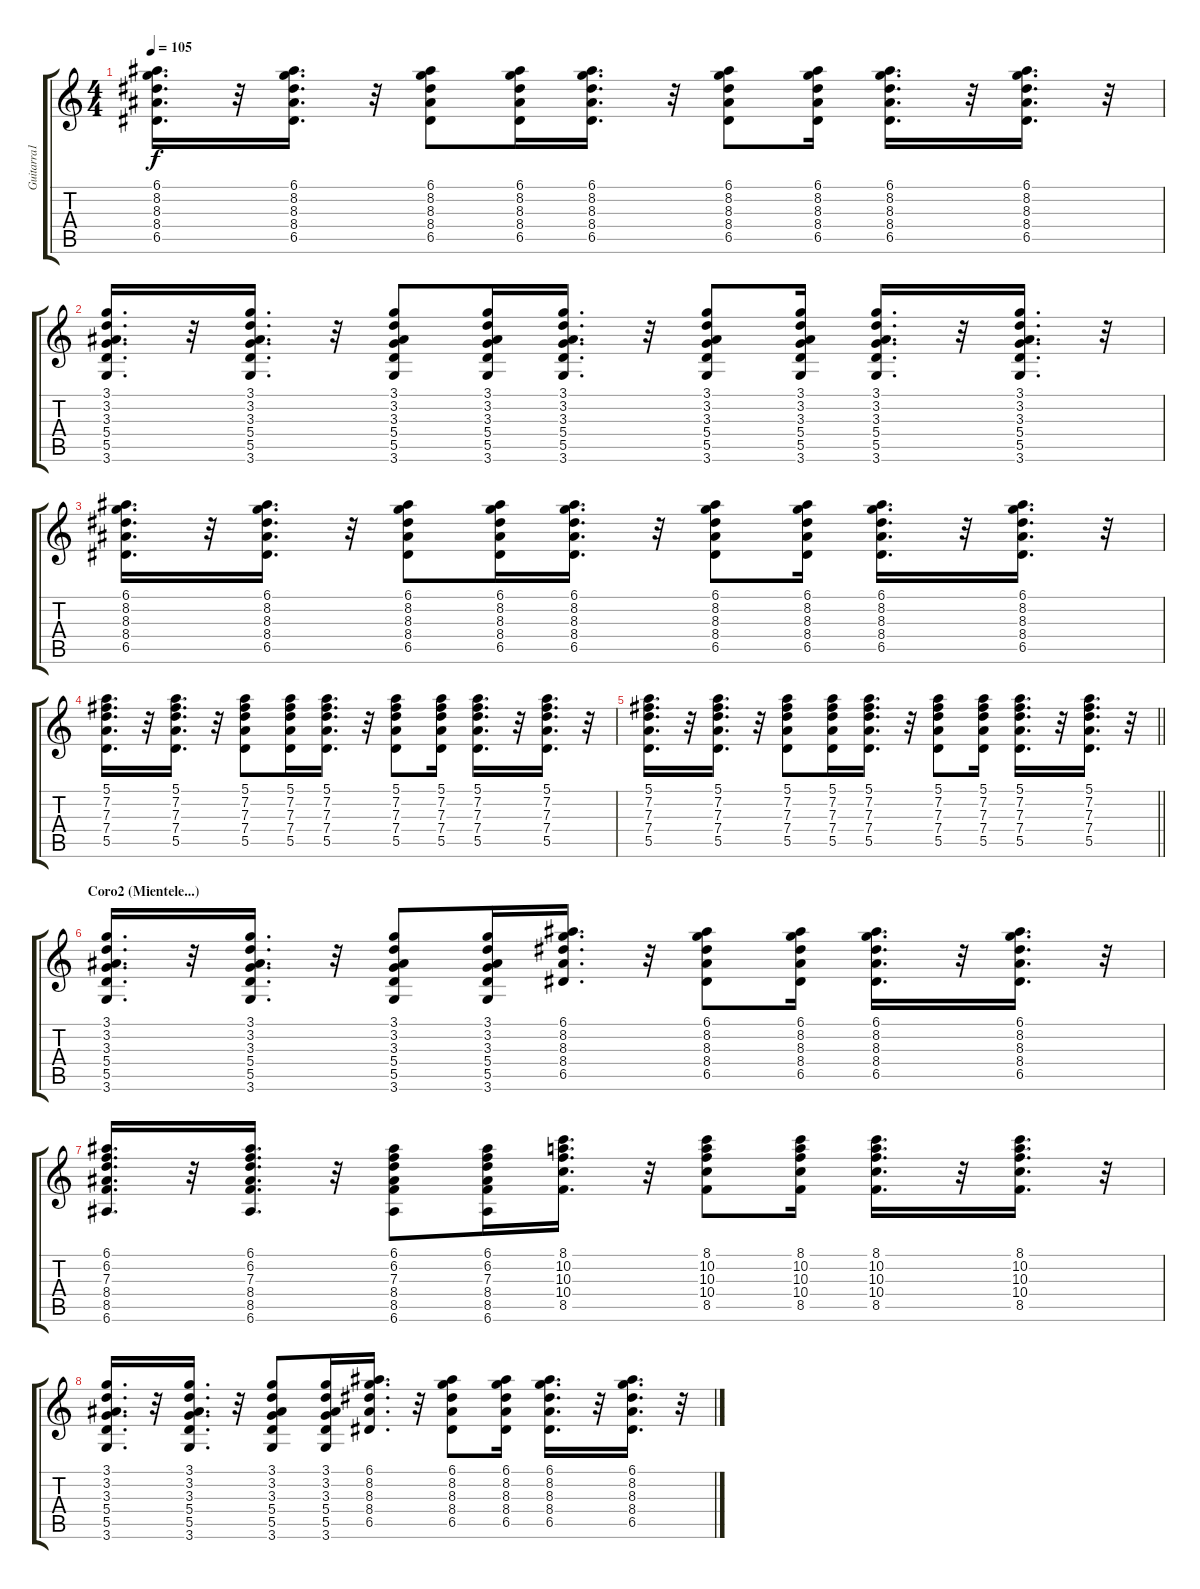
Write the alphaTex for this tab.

\track ("Guitarra1" "Guitarra1") {instrument overdrivenguitar}
\staff {score tabs}
\tuning (E4 B3 G3 D3 A2 E2) {hide}
\ts (4 4)
\tempo 105
\clef g2
\ks c
(6.1 8.2 8.3 8.4 6.5).16{d dy f} r.32 (6.1 8.2 8.3 8.4 6.5).16{d} r.32 (6.1 8.2 8.3 8.4 6.5).8 (6.1 8.2 8.3 8.4 6.5).16 (6.1 8.2 8.3 8.4 6.5).16{d} r.32 (6.1 8.2 8.3 8.4 6.5).8 (6.1 8.2 8.3 8.4 6.5).16 (6.1 8.2 8.3 8.4 6.5).16{d} r.32 (6.1 8.2 8.3 8.4 6.5).16{d} r.32 |
(3.1 3.2 3.3 5.4 5.5 3.6).16{d} r.32 (3.1 3.2 3.3 5.4 5.5 3.6).16{d} r.32 (3.1 3.2 3.3 5.4 5.5 3.6).8 (3.1 3.2 3.3 5.4 5.5 3.6).16 (3.1 3.2 3.3 5.4 5.5 3.6).16{d} r.32 (3.1 3.2 3.3 5.4 5.5 3.6).8 (3.1 3.2 3.3 5.4 5.5 3.6).16 (3.1 3.2 3.3 5.4 5.5 3.6).16{d} r.32 (3.1 3.2 3.3 5.4 5.5 3.6).16{d} r.32 |
(6.1 8.2 8.3 8.4 6.5).16{d} r.32 (6.1 8.2 8.3 8.4 6.5).16{d} r.32 (6.1 8.2 8.3 8.4 6.5).8 (6.1 8.2 8.3 8.4 6.5).16 (6.1 8.2 8.3 8.4 6.5).16{d} r.32 (6.1 8.2 8.3 8.4 6.5).8 (6.1 8.2 8.3 8.4 6.5).16 (6.1 8.2 8.3 8.4 6.5).16{d} r.32 (6.1 8.2 8.3 8.4 6.5).16{d} r.32 |
(5.1 7.2 7.3 7.4 5.5).16{d} r.32 (5.1 7.2 7.3 7.4 5.5).16{d} r.32 (5.1 7.2 7.3 7.4 5.5).8 (5.1 7.2 7.3 7.4 5.5).16 (5.1 7.2 7.3 7.4 5.5).16{d} r.32 (5.1 7.2 7.3 7.4 5.5).8 (5.1 7.2 7.3 7.4 5.5).16 (5.1 7.2 7.3 7.4 5.5).16{d} r.32 (5.1 7.2 7.3 7.4 5.5).16{d} r.32 |
\barLineRight lightlight
(5.1 7.2 7.3 7.4 5.5).16{d} r.32 (5.1 7.2 7.3 7.4 5.5).16{d} r.32 (5.1 7.2 7.3 7.4 5.5).8 (5.1 7.2 7.3 7.4 5.5).16 (5.1 7.2 7.3 7.4 5.5).16{d} r.32 (5.1 7.2 7.3 7.4 5.5).8 (5.1 7.2 7.3 7.4 5.5).16 (5.1 7.2 7.3 7.4 5.5).16{d} r.32 (5.1 7.2 7.3 7.4 5.5).16{d} r.32 |
\section ("" "Coro2 (Mientele...)")
(3.1 3.2 3.3 5.4 5.5 3.6).16{d} r.32 (3.1 3.2 3.3 5.4 5.5 3.6).16{d} r.32 (3.1 3.2 3.3 5.4 5.5 3.6).8 (3.1 3.2 3.3 5.4 5.5 3.6).16 (6.1 8.2 8.3 8.4 6.5).16{d} r.32 (6.1 8.2 8.3 8.4 6.5).8 (6.1 8.2 8.3 8.4 6.5).16 (6.1 8.2 8.3 8.4 6.5).16{d} r.32 (6.1 8.2 8.3 8.4 6.5).16{d} r.32 |
(6.1 6.2 7.3 8.4 8.5 6.6).16{d} r.32 (6.1 6.2 7.3 8.4 8.5 6.6).16{d} r.32 (6.1 6.2 7.3 8.4 8.5 6.6).8 (6.1 6.2 7.3 8.4 8.5 6.6).16 (8.1 10.2 10.3 10.4 8.5).16{d} r.32 (8.1 10.2 10.3 10.4 8.5).8 (8.1 10.2 10.3 10.4 8.5).16 (8.1 10.2 10.3 10.4 8.5).16{d} r.32 (8.1 10.2 10.3 10.4 8.5).16{d} r.32 |
(3.1 3.2 3.3 5.4 5.5 3.6).16{d} r.32 (3.1 3.2 3.3 5.4 5.5 3.6).16{d} r.32 (3.1 3.2 3.3 5.4 5.5 3.6).8 (3.1 3.2 3.3 5.4 5.5 3.6).16 (6.1 8.2 8.3 8.4 6.5).16{d} r.32 (6.1 8.2 8.3 8.4 6.5).8 (6.1 8.2 8.3 8.4 6.5).16 (6.1 8.2 8.3 8.4 6.5).16{d} r.32 (6.1 8.2 8.3 8.4 6.5).16{d} r.32
